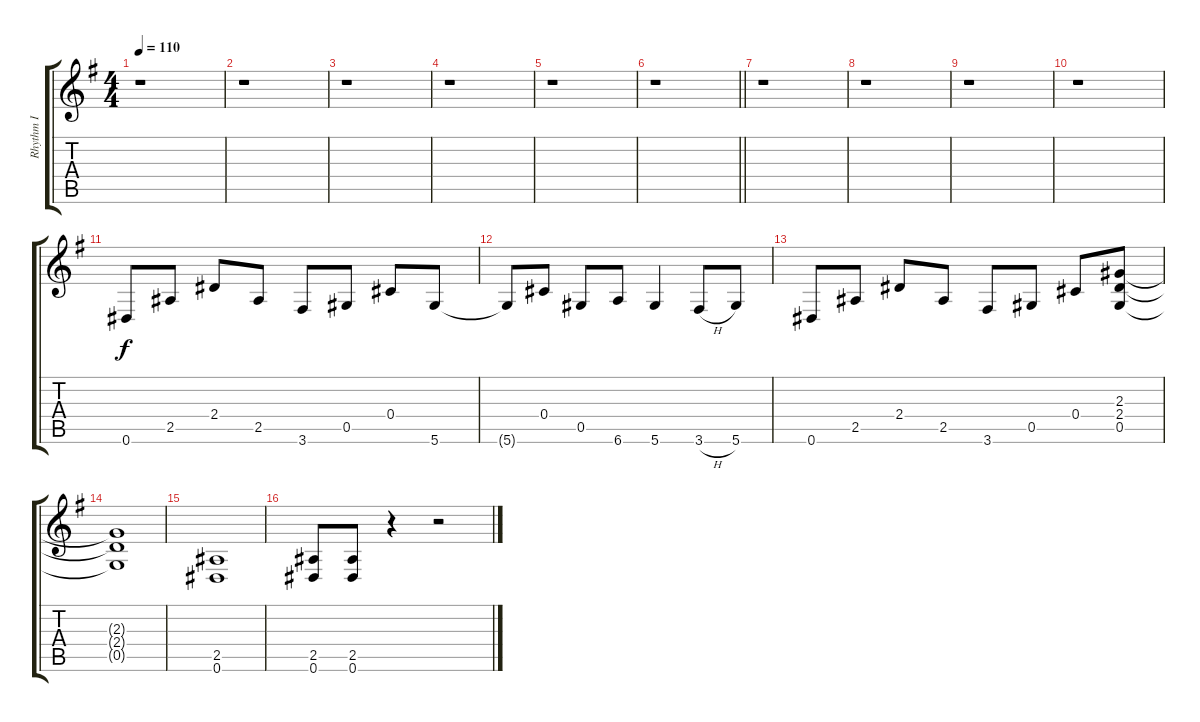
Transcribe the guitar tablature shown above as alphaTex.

\track ("Rhythm I" "Rhythm I") {instrument overdrivenguitar}
\staff {score tabs}
\tuning (Eb4 Bb3 Gb3 Db3 Ab2 Eb2) {hide}
\ts (4 4)
\tempo 110
\clef g2
\ks g
r.1{dy f} |
r.1 |
r.1 |
r.1 |
r.1 |
\barLineRight lightlight
r.1 |
r.1 |
r.1 |
r.1 |
r.1 |
0.6.8 2.5.8 2.4.8 2.5.8 3.6.8 0.5.8 0.4.8 5.6.8 |
5.6{t}.8 0.4.8 0.5.8 6.6.8 5.6.4 3.6{h}.8 5.6.8 |
0.6.8 2.5.8 2.4.8 2.5.8 3.6.8 0.5.8 0.4.8 (2.3 2.4 0.5).8 |
(2.3{t} 2.4{t} 0.5{t}).1 |
(2.5 0.6).1 |
(2.5 0.6).8 (2.5 0.6).8 r.4 r.2
